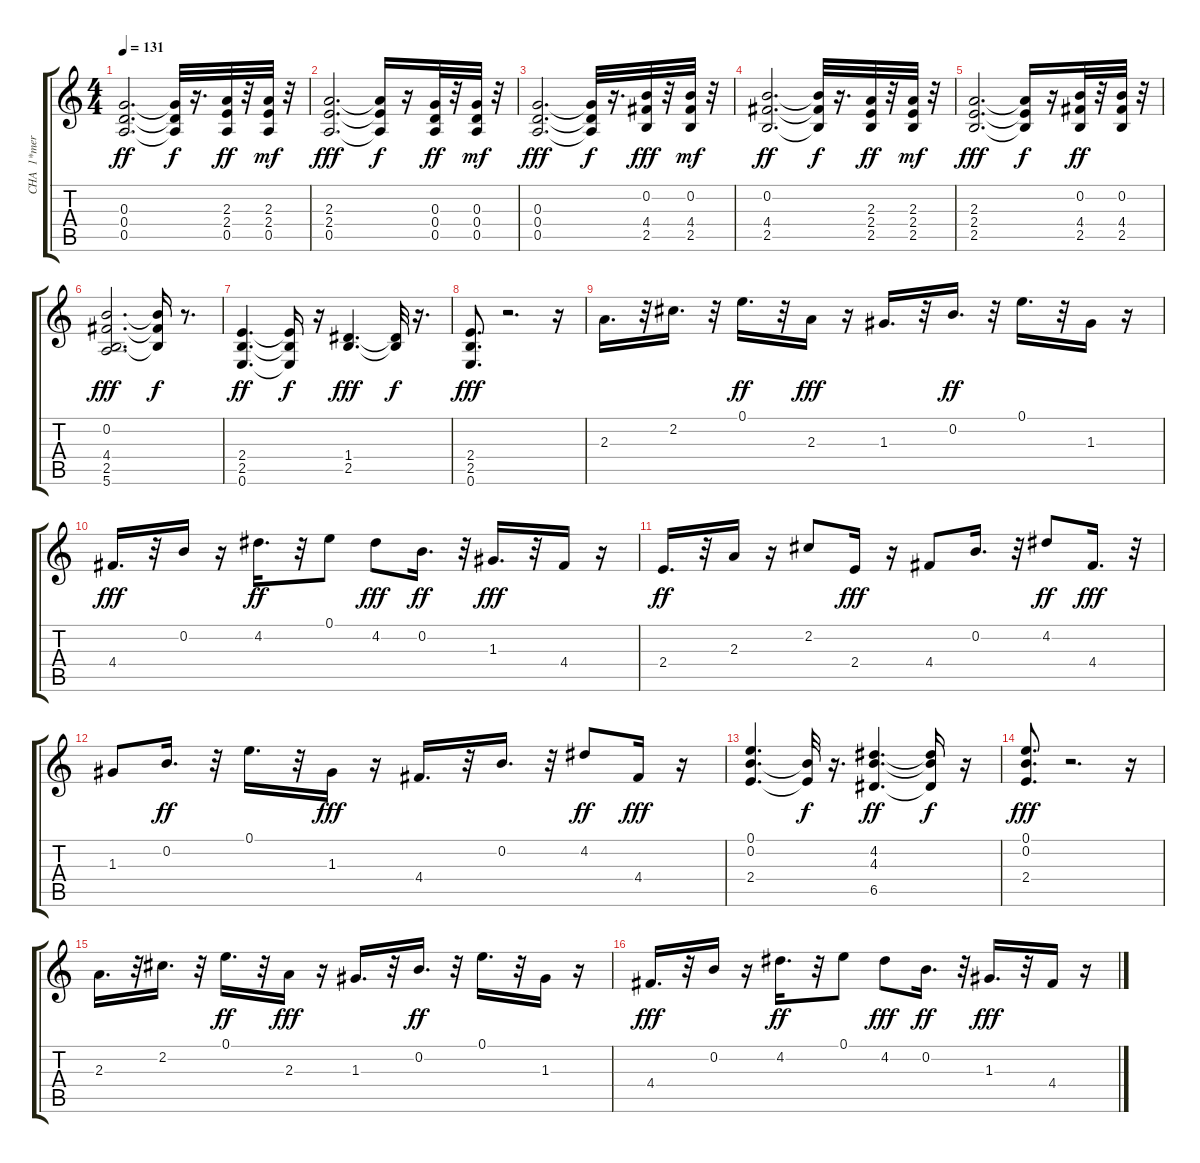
\track ("CHA  1*merged" "CHA  1*mer") {instrument overdrivenguitar}
\staff {score tabs}
\tuning (E4 B3 G3 D3 A2 E2) {hide}
\ts (4 4)
\tempo 131
\clef g2
\ks c
(0.3 0.4 0.5).2{d dy ff} (0.3{t} 0.4{t} 0.5{t}).32{dy f} r.16{d} (2.3 2.4 0.5).32{dy ff} r.32 (2.3 2.4 0.5).32{dy mf} r.32 |
(2.3 2.4 0.5).2{d dy fff} (2.3{t} 2.4{t} 0.5{t}).16{dy f} r.16 (0.3 0.4 0.5).32{dy ff} r.32 (0.3 0.4 0.5).32{dy mf} r.32 |
(0.3 0.4 0.5).2{d dy fff} (0.3{t} 0.4{t} 0.5{t}).32{dy f} r.16{d} (0.2 4.4 2.5).32{dy fff} r.32 (0.2 4.4 2.5).32{dy mf} r.32 |
(0.2 4.4 2.5).2{d dy ff} (0.2{t} 4.4{t} 2.5{t}).32{dy f} r.16{d} (2.3 2.4 2.5).32{dy ff} r.32 (2.3 2.4 2.5).32{dy mf} r.32 |
(2.3 2.4 2.5).2{d dy fff} (2.3{t} 2.4{t} 2.5{t}).16{dy f} r.16 (0.2 4.4 2.5).32{dy ff} r.32 (0.2 4.4 2.5).32 r.32 |
(0.2 4.4 2.5 5.6).2{d dy fff} (0.2{t} 4.4{t} 2.5{t}).16{dy f} r.8{d} |
(2.4 2.5 0.6).4{d dy ff} (2.4{t} 2.5{t} 0.6{t}).16{dy f} r.16 (1.4 2.5).4{d dy fff} (1.4{t} 2.5{t}).32{dy f} r.16{d} |
(2.4 2.5 0.6).8{d dy fff} r.2{d} r.16 |
2.3.16{d} r.32 2.2.16{d} r.32 0.1.16{d dy ff} r.32 2.3.16{dy fff} r.16 1.3.16{d} r.32 0.2.16{d dy ff} r.32 0.1.16{d} r.32 1.3.16 r.16 |
4.4.16{d dy fff} r.32 0.2.16 r.16 4.2.16{d dy ff} r.32 0.1.8 4.2.8{dy fff} 0.2.16{d dy ff} r.32 1.3.16{d dy fff} r.32 4.4.16 r.16 |
2.4.16{d dy ff} r.32 2.3.16 r.16 2.2.8 2.4.16{dy fff} r.16 4.4.8 0.2.16{d} r.32 4.2.8{dy ff} 4.4.16{d dy fff} r.32 |
1.3.8 0.2.16{d dy ff} r.32 0.1.16{d} r.32 1.3.16{dy fff} r.16 4.4.16{d} r.32 0.2.16{d} r.32 4.2.8{dy ff} 4.4.16{dy fff} r.16 |
(0.1 0.2 2.4).4{d} (0.2{t} 2.4{t}).32{dy f} r.16{d} (4.2 4.3 6.5).4{d dy ff} (4.2{t} 4.3{t} 6.5{t}).16{dy f} r.16 |
(0.1 0.2 2.4).8{d dy fff} r.2{d} r.16 |
2.3.16{d} r.32 2.2.16{d} r.32 0.1.16{d dy ff} r.32 2.3.16{dy fff} r.16 1.3.16{d} r.32 0.2.16{d dy ff} r.32 0.1.16{d} r.32 1.3.16 r.16 |
4.4.16{d dy fff} r.32 0.2.16 r.16 4.2.16{d dy ff} r.32 0.1.8 4.2.8{dy fff} 0.2.16{d dy ff} r.32 1.3.16{d dy fff} r.32 4.4.16 r.16
